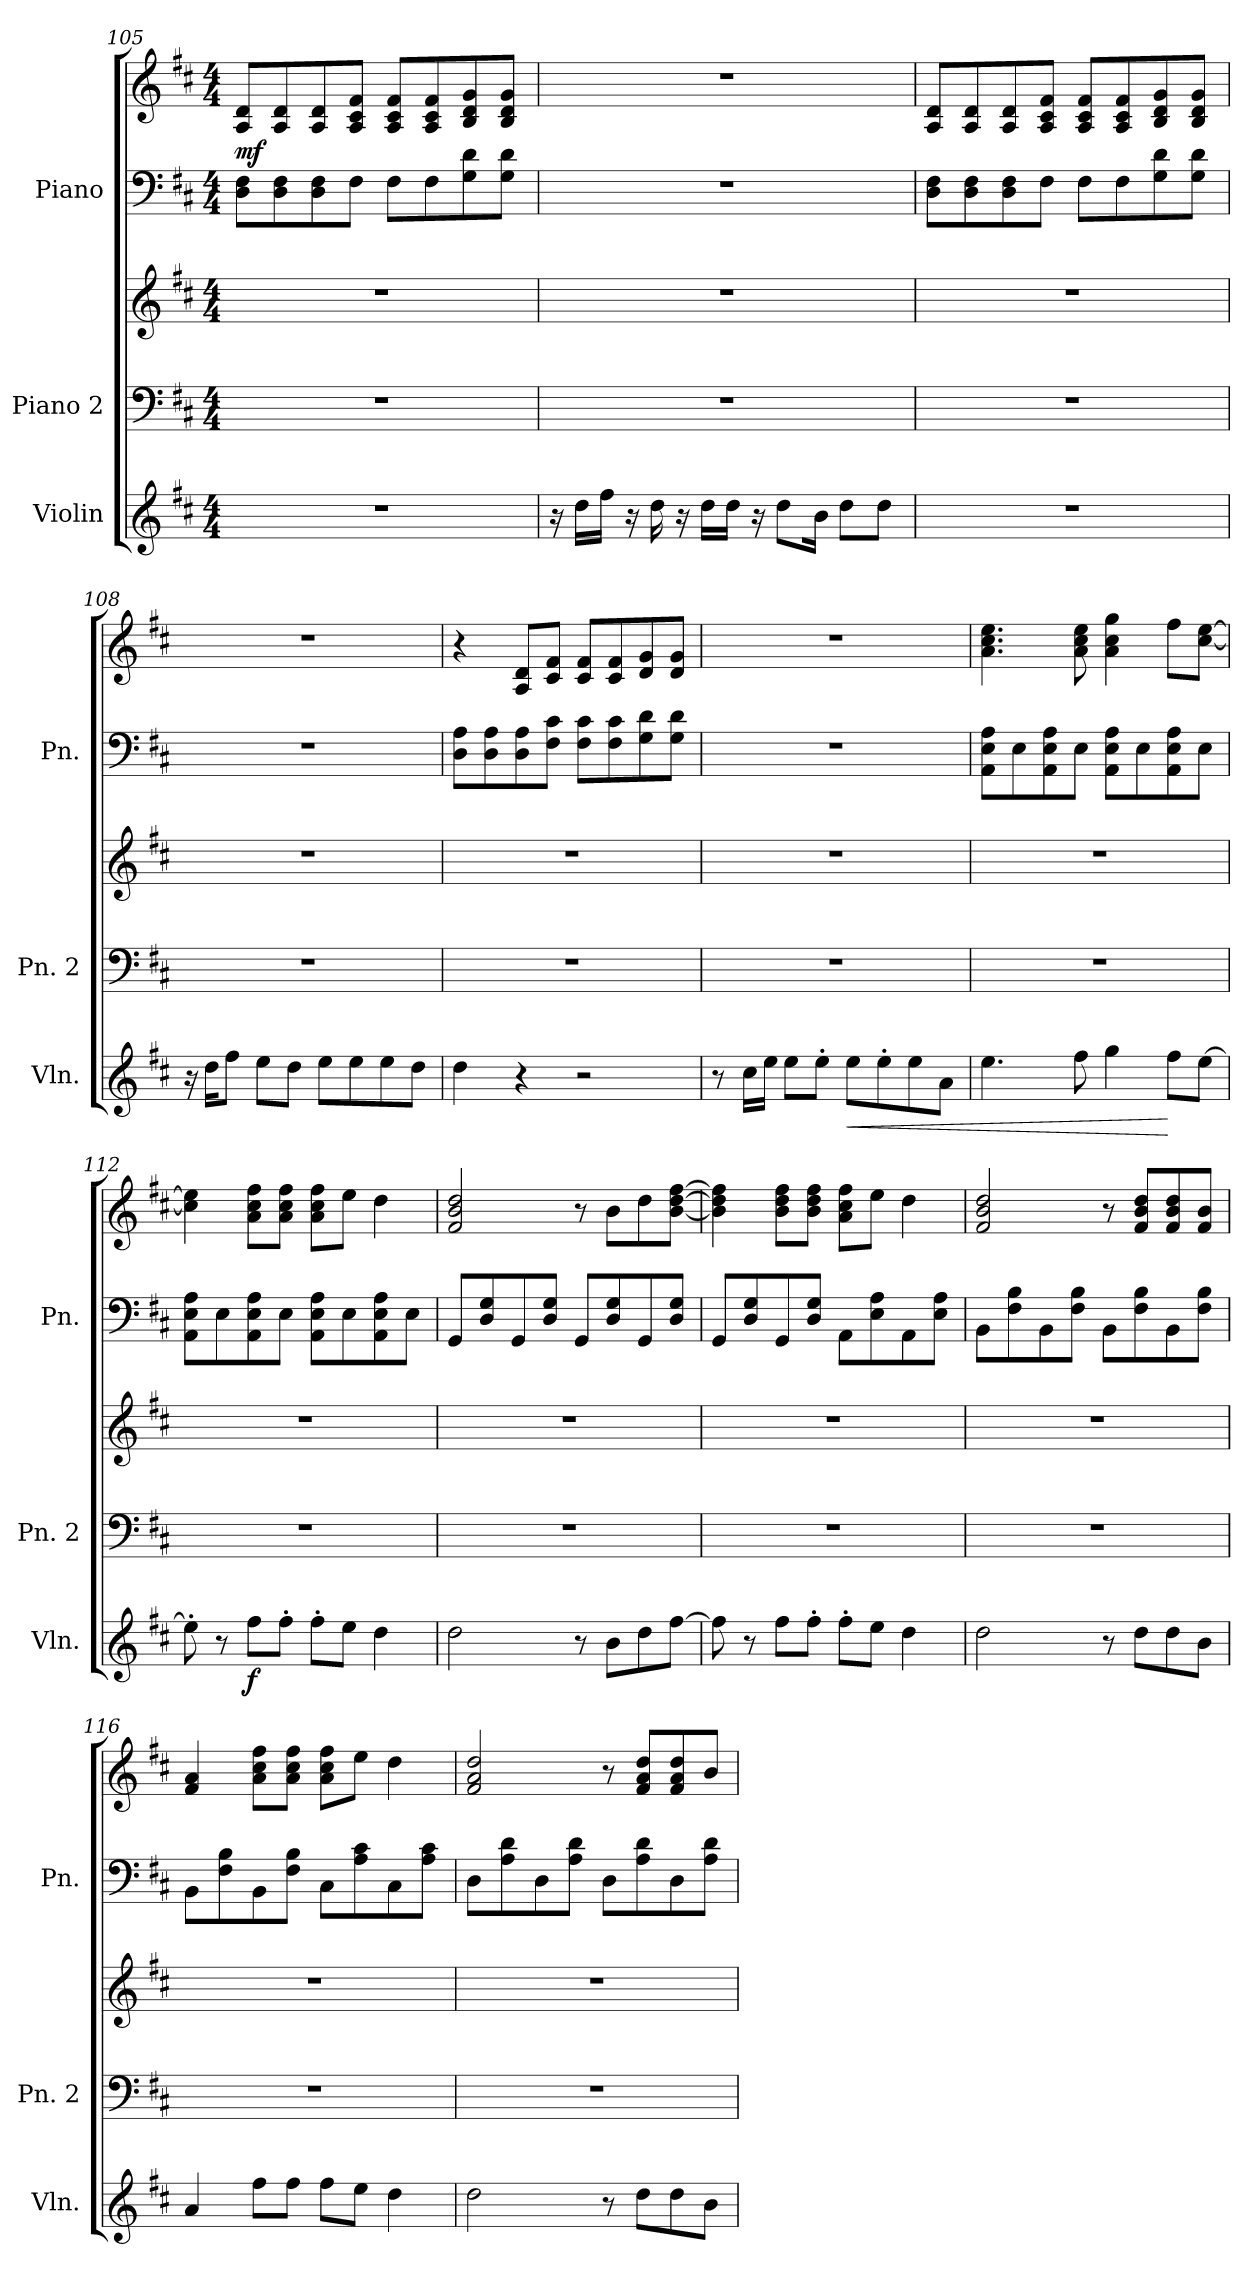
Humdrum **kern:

**kern	**dynam	**kern	**kern	**kern	**kern	**dynam
*part3	*part3	*part2	*part2	*part1	*part1	*part1
*staff5	*staff5	*staff4	*staff3	*staff2	*staff1	*staff1/2
*I"Violin	*	*I"Piano 2	*	*I"Piano	*	*
*I'Vln.	*	*I'Pn. 2	*	*I'Pn.	*	*
*clefG2	*	*clefF4	*clefG2	*clefF4	*clefG2	*
*k[f#c#]	*	*k[f#c#]	*k[f#c#]	*k[f#c#]	*k[f#c#]	*
*M4/4	*	*M4/4	*M4/4	*M4/4	*M4/4	*
=105	=105	=105	=105	=105	=105	=105
!	!	!	!	!	!	!LO:DY:a=2
1r	.	1r	1r	8D\ 8F#\L	8A/ 8d/L	mf
.	.	.	.	8D\ 8F#\	8A/ 8d/	.
.	.	.	.	8D\ 8F#\	8A/ 8d/	.
.	.	.	.	8F#\J	8A/ 8c#/ 8f#/J	.
.	.	.	.	8F#\L	8A/ 8c#/ 8f#/L	.
.	.	.	.	8F#\	8A/ 8c#/ 8f#/	.
.	.	.	.	8G\ 8d\	8B/ 8d/ 8g/	.
.	.	.	.	8G\ 8d\J	8B/ 8d/ 8g/J	.
=106	=106	=106	=106	=106	=106	=106
16r	.	1r	1r	1r	1r	.
16dd\LL	.	.	.	.	.	.
16ff#\JJ	.	.	.	.	.	.
16r	.	.	.	.	.	.
16dd\	.	.	.	.	.	.
16r	.	.	.	.	.	.
16dd\LL	.	.	.	.	.	.
16dd\JJ	.	.	.	.	.	.
16r	.	.	.	.	.	.
8dd\L	.	.	.	.	.	.
16b\Jk	.	.	.	.	.	.
8dd\L	.	.	.	.	.	.
8dd\J	.	.	.	.	.	.
!!LO:LB:g=z
=107	=107	=107	=107	=107	=107	=107
1r	.	1r	1r	8D\ 8F#\L	8A/ 8d/L	.
.	.	.	.	8D\ 8F#\	8A/ 8d/	.
.	.	.	.	8D\ 8F#\	8A/ 8d/	.
.	.	.	.	8F#\J	8A/ 8c#/ 8f#/J	.
.	.	.	.	8F#\L	8A/ 8c#/ 8f#/L	.
.	.	.	.	8F#\	8A/ 8c#/ 8f#/	.
.	.	.	.	8G\ 8d\	8B/ 8d/ 8g/	.
.	.	.	.	8G\ 8d\J	8B/ 8d/ 8g/J	.
=108	=108	=108	=108	=108	=108	=108
16r	.	1r	1r	1r	1r	.
16dd\KL	.	.	.	.	.	.
8ff#\J	.	.	.	.	.	.
8ee\L	.	.	.	.	.	.
8dd\J	.	.	.	.	.	.
8ee\L	.	.	.	.	.	.
8ee\	.	.	.	.	.	.
8ee\	.	.	.	.	.	.
8dd\J	.	.	.	.	.	.
=109	=109	=109	=109	=109	=109	=109
4dd\	.	1r	1r	8D\ 8A\L	4r	.
.	.	.	.	8D\ 8A\	.	.
4r	.	.	.	8D\ 8A\	8A/ 8d/L	.
.	.	.	.	8F#\ 8c#\J	8c#/ 8f#/J	.
2r	.	.	.	8F#\ 8c#\L	8c#/ 8f#/L	.
.	.	.	.	8F#\ 8c#\	8c#/ 8f#/	.
.	.	.	.	8G\ 8d\	8d/ 8g/	.
.	.	.	.	8G\ 8d\J	8d/ 8g/J	.
=110	=110	=110	=110	=110	=110	=110
8r	.	1r	1r	1r	1r	.
16cc#\LL	.	.	.	.	.	.
16ee\JJ	.	.	.	.	.	.
8ee\L	.	.	.	.	.	.
8ee'\J	.	.	.	.	.	.
!	!LO:HP:b	!	!	!	!	!
8ee\L	<	.	.	.	.	.
8ee'\	.	.	.	.	.	.
8ee\	.	.	.	.	.	.
8a\J	.	.	.	.	.	.
!!LO:LB:g=z
=111	=111	=111	=111	=111	=111	=111
4.ee\	.	1r	1r	8AA\ 8E\ 8A\L	4.a\ 4.cc#\ 4.ee\	.
.	.	.	.	8E\	.	.
.	.	.	.	8AA\ 8E\ 8A\	.	.
8ff#\	.	.	.	8E\J	8a\ 8cc#\ 8ee\	.
4gg\	.	.	.	8AA\ 8E\ 8A\L	4a\ 4cc#\ 4gg\	.
.	.	.	.	8E\	.	.
8ff#\L	[	.	.	8AA\ 8E\ 8A\	8ff#\L	.
[8ee\J	.	.	.	8E\J	[8cc#\ [8ee\J	.
=112	=112	=112	=112	=112	=112	=112
8ee'\]	.	1r	1r	8AA\ 8E\ 8A\L	4cc#\] 4ee\]	.
8r	.	.	.	8E\	.	.
!	!LO:DY:b	!	!	!	!	!
8ff#\L	f	.	.	8AA\ 8E\ 8A\	8a\ 8cc#\ 8ff#\L	.
8ff#'\J	.	.	.	8E\J	8a\ 8cc#\ 8ff#\J	.
8ff#'\L	.	.	.	8AA\ 8E\ 8A\L	8a\ 8cc#\ 8ff#\L	.
8ee\J	.	.	.	8E\	8ee\J	.
4dd\	.	.	.	8AA\ 8E\ 8A\	4dd\	.
.	.	.	.	8E\J	.	.
=113	=113	=113	=113	=113	=113	=113
2dd\	.	1r	1r	8GG/L	2f#/ 2b/ 2dd/	.
.	.	.	.	8D/ 8G/	.	.
.	.	.	.	8GG/	.	.
.	.	.	.	8D/ 8G/J	.	.
8r	.	.	.	8GG/L	8r	.
8b\L	.	.	.	8D/ 8G/	8b\L	.
8dd\	.	.	.	8GG/	8dd\	.
[8ff#\J	.	.	.	8D/ 8G/J	[8b\ [8dd\ [8ff#\J	.
=114	=114	=114	=114	=114	=114	=114
8ff#\]	.	1r	1r	8GG/L	4b\] 4dd\] 4ff#\]	.
8r	.	.	.	8D/ 8G/	.	.
8ff#\L	.	.	.	8GG/	8b\ 8dd\ 8ff#\L	.
8ff#'\J	.	.	.	8D/ 8G/J	8b\ 8dd\ 8ff#\J	.
8ff#'\L	.	.	.	8AA\L	8a\ 8cc#\ 8ff#\L	.
8ee\J	.	.	.	8E\ 8A\	8ee\J	.
4dd\	.	.	.	8AA\	4dd\	.
.	.	.	.	8E\ 8A\J	.	.
!!LO:PB:g=z
=115	=115	=115	=115	=115	=115	=115
2dd\	.	1r	1r	8BB\L	2f#/ 2b/ 2dd/	.
.	.	.	.	8F#\ 8B\	.	.
.	.	.	.	8BB\	.	.
.	.	.	.	8F#\ 8B\J	.	.
8r	.	.	.	8BB\L	8r	.
8dd\L	.	.	.	8F#\ 8B\	8f#/ 8b/ 8dd/L	.
8dd\	.	.	.	8BB\	8f#/ 8b/ 8dd/	.
8b\J	.	.	.	8F#\ 8B\J	8f#/ 8b/J	.
=116	=116	=116	=116	=116	=116	=116
4a/	.	1r	1r	8BB\L	4f#/ 4a/	.
.	.	.	.	8F#\ 8B\	.	.
8ff#\L	.	.	.	8BB\	8a\ 8cc#\ 8ff#\L	.
8ff#\J	.	.	.	8F#\ 8B\J	8a\ 8cc#\ 8ff#\J	.
8ff#\L	.	.	.	8C#\L	8a\ 8cc#\ 8ff#\L	.
8ee\J	.	.	.	8A\ 8c#\	8ee\J	.
4dd\	.	.	.	8C#\	4dd\	.
.	.	.	.	8A\ 8c#\J	.	.
=117	=117	=117	=117	=117	=117	=117
2dd\	.	1r	1r	8D\L	2f#/ 2a/ 2dd/	.
.	.	.	.	8A\ 8d\	.	.
.	.	.	.	8D\	.	.
.	.	.	.	8A\ 8d\J	.	.
8r	.	.	.	8D\L	8r	.
8dd\L	.	.	.	8A\ 8d\	8f#/ 8a/ 8dd/L	.
8dd\	.	.	.	8D\	8f#/ 8a/ 8dd/	.
8b\J	.	.	.	8A\ 8d\J	8b/J	.
=	=	=	=	=	=	=
*-	*-	*-	*-	*-	*-	*-
